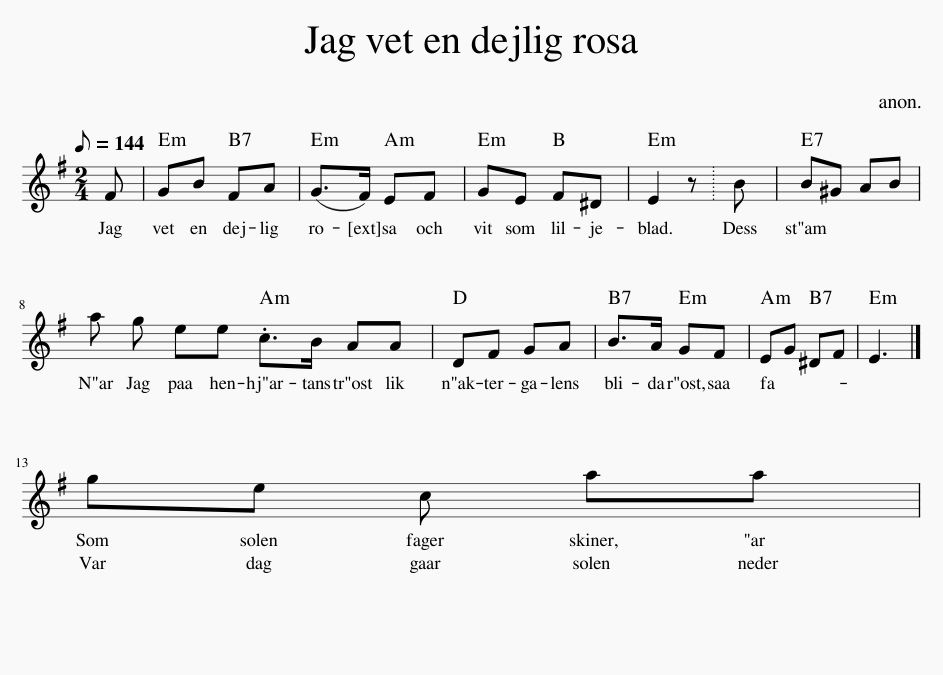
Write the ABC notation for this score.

X:1
L:1/8
Q:1/8=144
M:2/4
I:linebreak $
K:Emin
V:1 treble
V:1
 F | GB FA | (G>F) EF | GE F^D | E2 z | %5
 B | B^G AB |$ a g ee .c>B AA | DF GA | B>A GF | %10
 EG ^DF | E3 |]$ ge c aa | %13
